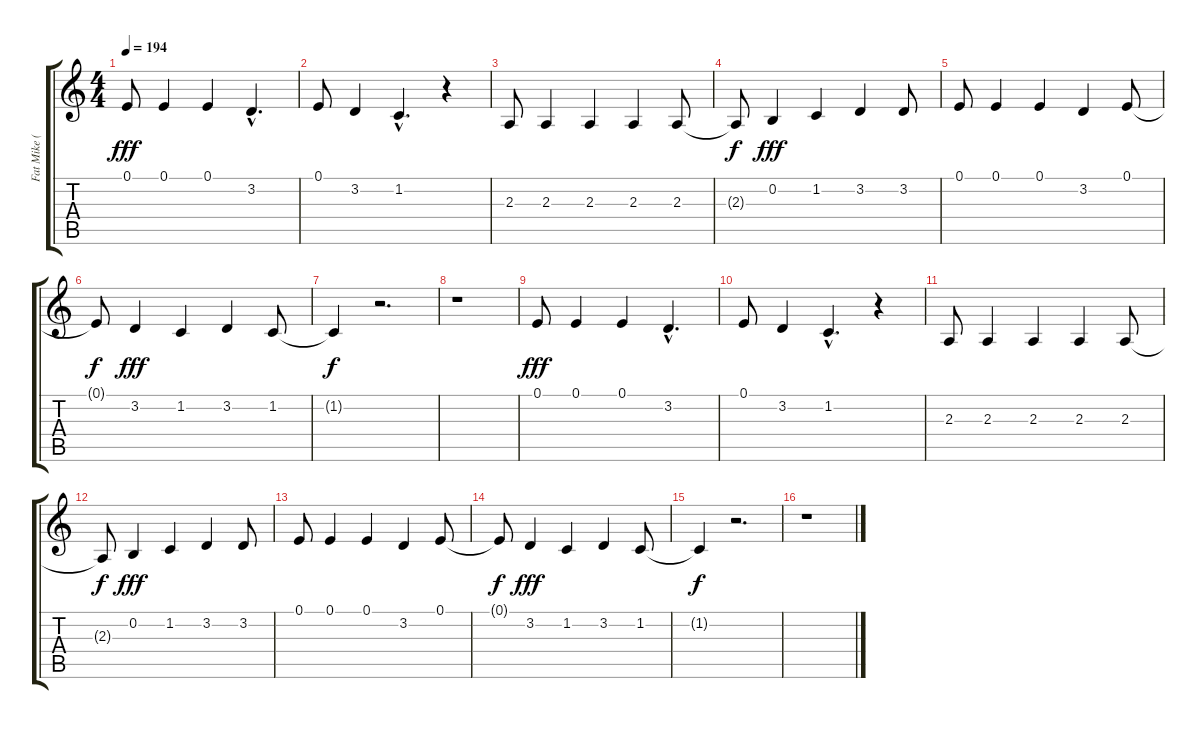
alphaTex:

\track ("Fat Mike (Vocals)" "Fat Mike (") {instrument tenorsax}
\staff {score tabs}
\tuning (E4 B3 G3 D3 A2 E2) {hide}
\ts (4 4)
\tempo 194
\clef g2
\ks c
0.1.8{dy fff} 0.1.4 0.1.4 3.2{hac}.4{d} |
0.1.8 3.2.4 1.2{hac}.4{d} r.4 |
2.3.8 2.3.4 2.3.4 2.3.4 2.3.8 |
2.3{t}.8{dy f} 0.2.4{dy fff} 1.2.4 3.2.4 3.2.8 |
0.1.8 0.1.4 0.1.4 3.2.4 0.1.8 |
0.1{t}.8{dy f} 3.2.4{dy fff} 1.2.4 3.2.4 1.2.8 |
1.2{t}.4{dy f} r.2{d} |
r.1 |
0.1.8{dy fff} 0.1.4 0.1.4 3.2{hac}.4{d} |
0.1.8 3.2.4 1.2{hac}.4{d} r.4 |
2.3.8 2.3.4 2.3.4 2.3.4 2.3.8 |
2.3{t}.8{dy f} 0.2.4{dy fff} 1.2.4 3.2.4 3.2.8 |
0.1.8 0.1.4 0.1.4 3.2.4 0.1.8 |
0.1{t}.8{dy f} 3.2.4{dy fff} 1.2.4 3.2.4 1.2.8 |
1.2{t}.4{dy f} r.2{d} |
r.1
